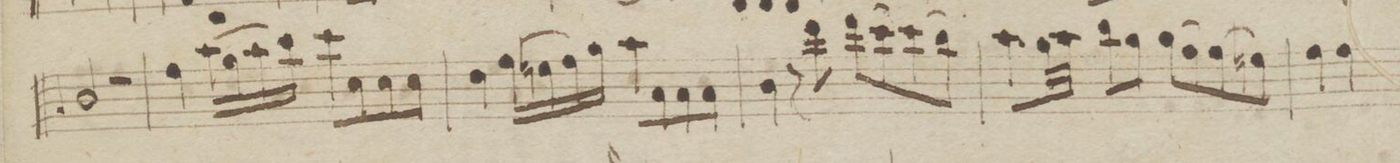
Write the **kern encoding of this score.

**kern	**dynam
*I"Violio 1mo	*
*clefG2	*
*k[e-b-]	*
*met(c)	*
*M4/4	*
4qqa/	.
2b-/	.
2r	.
=26	=26
4ff\	.
(16aa\LL	.
16gg\	.
16aa\	.
16bb-\JJ)	.
8ccc\L	.
8cc\	.
8cc\	.
8cc\J	.
=27	=27
4dd\	.
(16ff\LL	.
16een\	.
16ff\)	.
16gg\JJ	.
8aa\L	.
8a\	.
8a\	.
8a\J	.
=28	=28
4b-\	.
8r	.
8ddd\	.
(8ddd\L	.
8ccc\)	.
(8ccc\	.
8bb-\J)	.
=29	=29
8.aa\L	.
32gg\LL	.
32aa\JJJ	.
8bb-\L	.
8gg\J	.
(8gg\L	.
8ff\)	.
(8ff\	.
8een\J)	.
=30	=30
4ff\	.
4ff\	.
*-	*-
